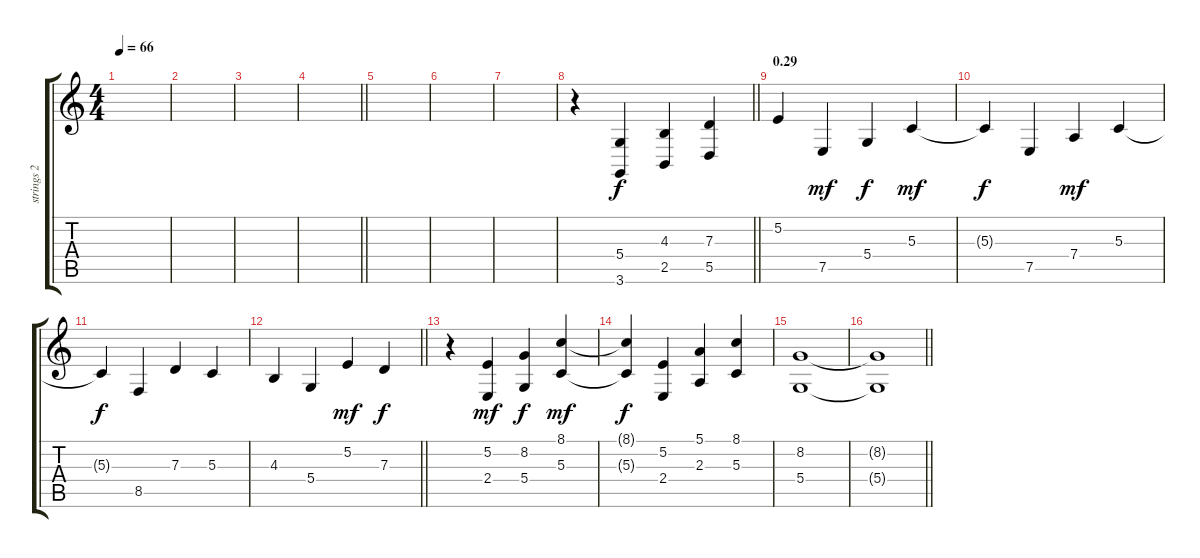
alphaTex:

\track ("strings 2" "strings 2") {instrument stringensemble1}
\staff {score tabs}
\tuning (E4 B3 G3 D3 A2 E2) {hide}
\ts (4 4)
\tempo 66
\clef g2
\ks c
|
|
|
\barLineRight lightlight
|
|
|
|
\barLineRight lightlight
r.4 (5.4 3.6).4 (4.3 2.5).4{dy f} (7.3 5.5).4 |
\section ("" "0.29")
5.2.4 7.5.4{dy mf} 5.4.4{dy f} 5.3.4{dy mf} |
5.3{t}.4{dy f} 7.5.4 7.4.4{dy mf} 5.3.4 |
5.3{t}.4{dy f} 8.5.4 7.3.4 5.3.4 |
\barLineRight lightlight
4.3.4 5.4.4 5.2.4{dy mf} 7.3.4{dy f} |
r.4 (5.2 2.4).4{dy mf} (8.2 5.4).4{dy f} (8.1 5.3).4{dy mf} |
(8.1{t} 5.3{t}).4{dy f} (5.2 2.4).4 (5.1 2.3).4 (8.1 5.3).4 |
(8.2 5.4).1 |
\barLineRight lightlight
(8.2{t} 5.4{t}).1
